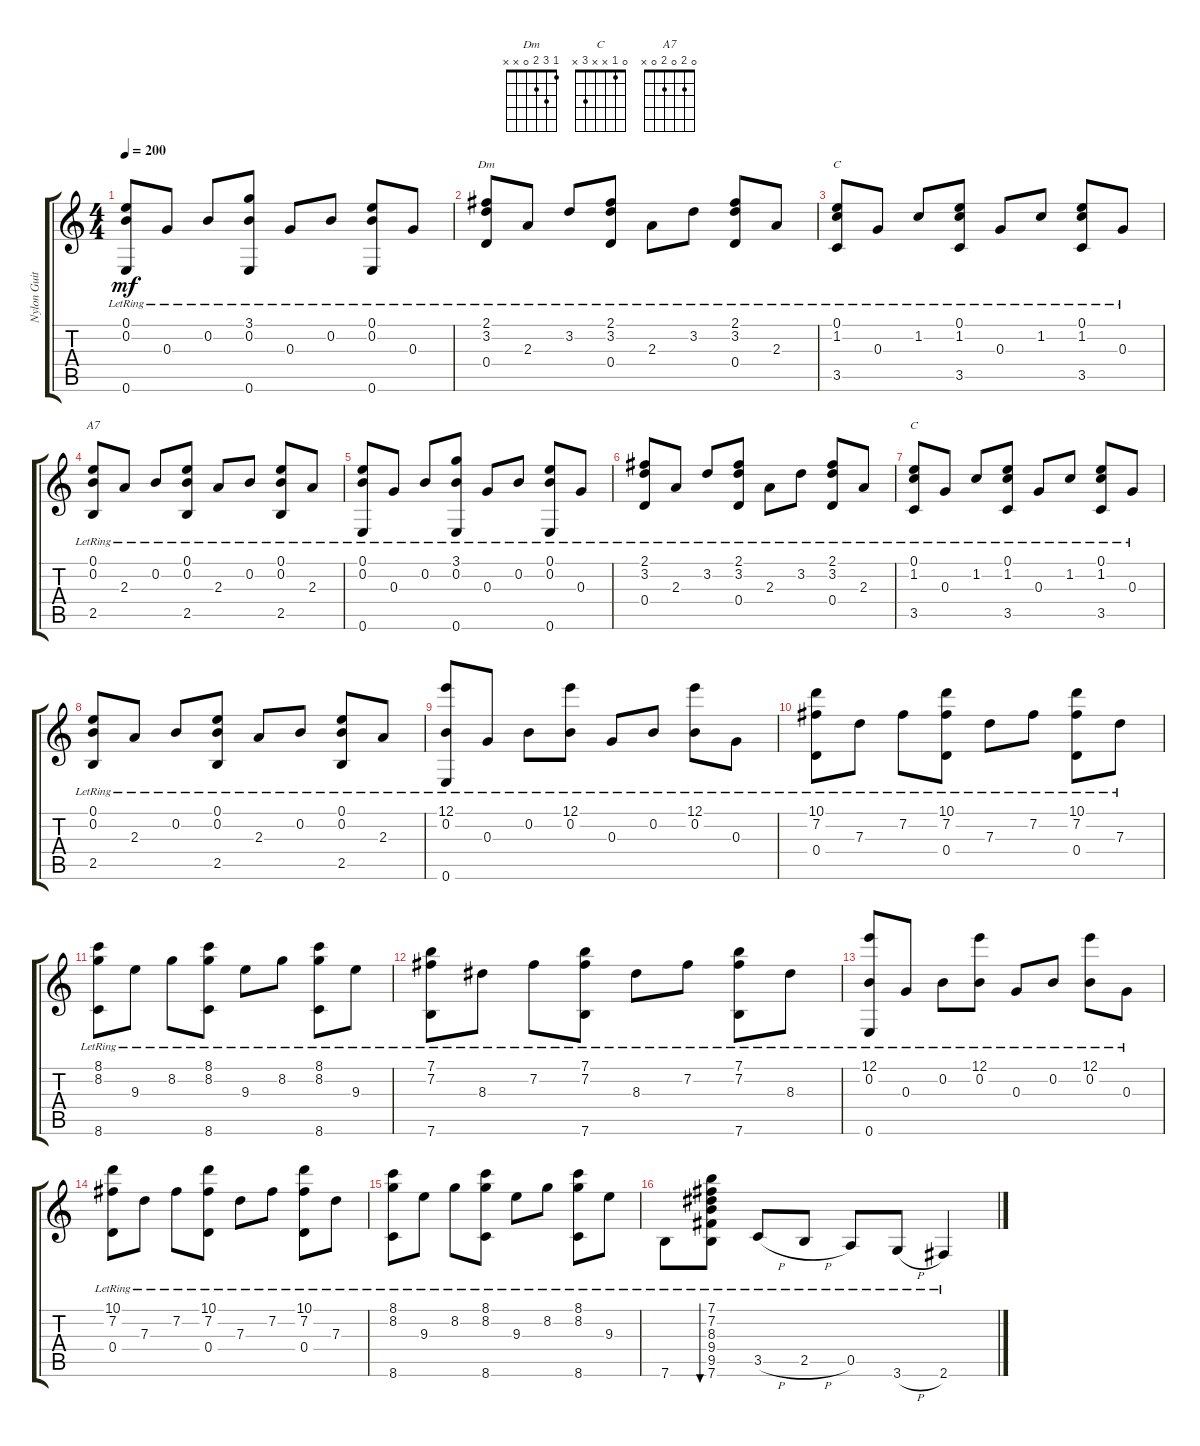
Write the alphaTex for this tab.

\track ("Nylon Guitar" "Nylon Guit") {instrument acousticguitarnylon}
\staff {score tabs}
\tuning (E4 B3 G3 D3 A2 E2) {hide}
\chord ("Dm" 1 3 2 0 x x)
\chord ("C" x x x x x x)
\chord ("A7" 0 2 0 2 0 x)
\chord ("C" 0 1 x x 3 x)
\ts (4 4)
\tempo 200
\clef g2
\ks c
(0.1{lr} 0.2{lr} 0.6{lr}).8{dy mf instrument acousticguitarnylon} 0.3{lr}.8 0.2{lr}.8 (3.1{lr} 0.2{lr} 0.6{lr}).8 0.3{lr}.8 0.2{lr}.8 (0.1{lr} 0.2{lr} 0.6{lr}).8 0.3{lr}.8 |
(2.1{lr} 3.2{lr} 0.4{lr}).8{ch "Dm"} 2.3{lr}.8 3.2{lr}.8 (2.1{lr} 3.2{lr} 0.4{lr}).8 2.3{lr}.8 3.2{lr}.8 (2.1{lr} 3.2{lr} 0.4{lr}).8 2.3{lr}.8 |
(0.1{lr} 1.2{lr} 3.5{lr}).8{ch "C"} 0.3{lr}.8 1.2{lr}.8 (0.1{lr} 1.2{lr} 3.5{lr}).8 0.3{lr}.8 1.2{lr}.8 (0.1{lr} 1.2{lr} 3.5{lr}).8 0.3{lr}.8 |
(0.1{lr} 0.2{lr} 2.5{lr}).8{ch "A7"} 2.3{lr}.8 0.2{lr}.8 (0.1{lr} 0.2{lr} 2.5{lr}).8 2.3{lr}.8 0.2{lr}.8 (0.1{lr} 0.2{lr} 2.5{lr}).8 2.3{lr}.8 |
(0.1{lr} 0.2{lr} 0.6{lr}).8 0.3{lr}.8 0.2{lr}.8 (3.1{lr} 0.2{lr} 0.6{lr}).8 0.3{lr}.8 0.2{lr}.8 (0.1{lr} 0.2{lr} 0.6{lr}).8 0.3{lr}.8 |
(2.1{lr} 3.2{lr} 0.4{lr}).8 2.3{lr}.8 3.2{lr}.8 (2.1{lr} 3.2{lr} 0.4{lr}).8 2.3{lr}.8 3.2{lr}.8 (2.1{lr} 3.2{lr} 0.4{lr}).8 2.3{lr}.8 |
(0.1{lr} 1.2{lr} 3.5{lr}).8{ch "C"} 0.3{lr}.8 1.2{lr}.8 (0.1{lr} 1.2{lr} 3.5{lr}).8 0.3{lr}.8 1.2{lr}.8 (0.1{lr} 1.2{lr} 3.5{lr}).8 0.3{lr}.8 |
(0.1{lr} 0.2{lr} 2.5{lr}).8 2.3{lr}.8 0.2{lr}.8 (0.1{lr} 0.2{lr} 2.5{lr}).8 2.3{lr}.8 0.2{lr}.8 (0.1{lr} 0.2{lr} 2.5{lr}).8 2.3{lr}.8 |
(12.1{lr} 0.2{lr} 0.6{lr}).8 0.3{lr}.8 0.2{lr}.8 (12.1{lr} 0.2{lr}).8 0.3{lr}.8 0.2{lr}.8 (12.1{lr} 0.2{lr}).8 0.3{lr}.8 |
(10.1{lr} 7.2{lr} 0.4{lr}).8 7.3{lr}.8 7.2{lr}.8 (10.1{lr} 7.2{lr} 0.4{lr}).8 7.3{lr}.8 7.2{lr}.8 (10.1{lr} 7.2{lr} 0.4{lr}).8 7.3{lr}.8 |
(8.1{lr} 8.2{lr} 8.6{lr}).8 9.3{lr}.8 8.2{lr}.8 (8.1{lr} 8.2{lr} 8.6{lr}).8 9.3{lr}.8 8.2{lr}.8 (8.1{lr} 8.2{lr} 8.6{lr}).8 9.3{lr}.8 |
(7.1{lr} 7.2{lr} 7.6{lr}).8 8.3{lr}.8 7.2{lr}.8 (7.1{lr} 7.2{lr} 7.6{lr}).8 8.3{lr}.8 7.2{lr}.8 (7.1{lr} 7.2{lr} 7.6{lr}).8 8.3{lr}.8 |
(12.1{lr} 0.2{lr} 0.6{lr}).8 0.3{lr}.8 0.2{lr}.8 (12.1{lr} 0.2{lr}).8 0.3{lr}.8 0.2{lr}.8 (12.1{lr} 0.2{lr}).8 0.3{lr}.8 |
(10.1{lr} 7.2{lr} 0.4{lr}).8 7.3{lr}.8 7.2{lr}.8 (10.1{lr} 7.2{lr} 0.4{lr}).8 7.3{lr}.8 7.2{lr}.8 (10.1{lr} 7.2{lr} 0.4{lr}).8 7.3{lr}.8 |
(8.1{lr} 8.2{lr} 8.6{lr}).8 9.3{lr}.8 8.2{lr}.8 (8.1{lr} 8.2{lr} 8.6{lr}).8 9.3{lr}.8 8.2{lr}.8 (8.1{lr} 8.2{lr} 8.6{lr}).8 9.3{lr}.8 |
7.6{lr}.8 (7.1{lr} 7.2{lr} 8.3{lr} 9.4{lr} 9.5{lr} 7.6{lr}).8{bu 240} 3.5{h lr}.8 2.5{h lr}.8 0.5{lr}.8 3.6{h lr}.8 2.6{lr}.4
